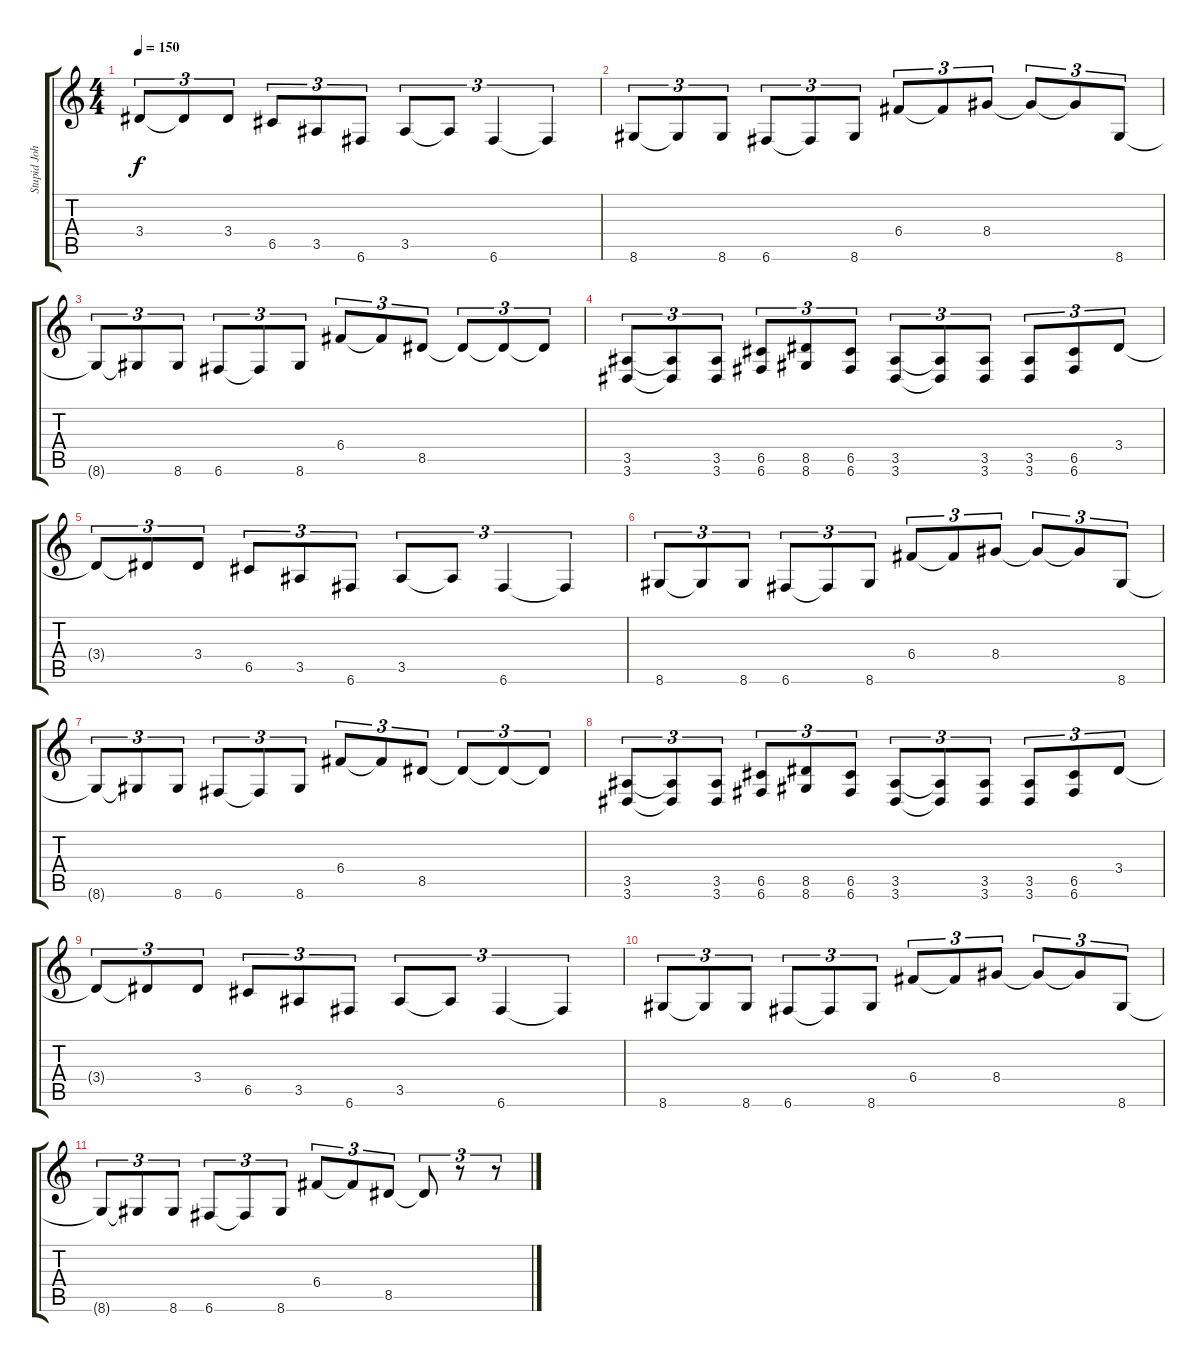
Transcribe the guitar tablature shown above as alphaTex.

\track ("Stupid Johnny" "Stupid Joh") {instrument distortionguitar}
\staff {score tabs}
\tuning (D4 A3 F3 C3 G2 C2) {hide}
\ts (4 4)
\tempo 150
\clef g2
\ks c
3.4{t}.8{tu (3 2) dy f} 3.4{t}.8{tu (3 2)} 3.4.8{tu (3 2)} 6.5.8{tu (3 2)} 3.5.8{tu (3 2)} 6.6.8{tu (3 2)} 3.5.8{tu (3 2)} 3.5{t}.8{tu (3 2)} 6.6.4{tu (3 2)} 6.6{t}.4{tu (3 2)} |
8.6.8{tu (3 2)} 8.6{t}.8{tu (3 2)} 8.6.8{tu (3 2)} 6.6.8{tu (3 2)} 6.6{t}.8{tu (3 2)} 8.6.8{tu (3 2)} 6.4.8{tu (3 2)} 6.4{t}.8{tu (3 2)} 8.4.8{tu (3 2)} 8.4{t}.8{tu (3 2)} 8.4{t}.8{tu (3 2)} 8.6.8{tu (3 2)} |
8.6{t}.8{tu (3 2)} 8.6{t}.8{tu (3 2)} 8.6.8{tu (3 2)} 6.6.8{tu (3 2)} 6.6{t}.8{tu (3 2)} 8.6.8{tu (3 2)} 6.4.8{tu (3 2)} 6.4{t}.8{tu (3 2)} 8.5.8{tu (3 2)} 8.5{t}.8{tu (3 2)} 8.5{t}.8{tu (3 2)} 8.5{t}.8{tu (3 2)} |
(3.5 3.6).8{tu (3 2)} (3.5{t} 3.6{t}).8{tu (3 2)} (3.5 3.6).8{tu (3 2)} (6.5 6.6).8{tu (3 2)} (8.5 8.6).8{tu (3 2)} (6.5 6.6).8{tu (3 2)} (3.5 3.6).8{tu (3 2)} (3.5{t} 3.6{t}).8{tu (3 2)} (3.5 3.6).8{tu (3 2)} (3.5 3.6).8{tu (3 2)} (6.5 6.6).8{tu (3 2)} 3.4.8{tu (3 2)} |
3.4{t}.8{tu (3 2)} 3.4{t}.8{tu (3 2)} 3.4.8{tu (3 2)} 6.5.8{tu (3 2)} 3.5.8{tu (3 2)} 6.6.8{tu (3 2)} 3.5.8{tu (3 2)} 3.5{t}.8{tu (3 2)} 6.6.4{tu (3 2)} 6.6{t}.4{tu (3 2)} |
8.6.8{tu (3 2)} 8.6{t}.8{tu (3 2)} 8.6.8{tu (3 2)} 6.6.8{tu (3 2)} 6.6{t}.8{tu (3 2)} 8.6.8{tu (3 2)} 6.4.8{tu (3 2)} 6.4{t}.8{tu (3 2)} 8.4.8{tu (3 2)} 8.4{t}.8{tu (3 2)} 8.4{t}.8{tu (3 2)} 8.6.8{tu (3 2)} |
8.6{t}.8{tu (3 2)} 8.6{t}.8{tu (3 2)} 8.6.8{tu (3 2)} 6.6.8{tu (3 2)} 6.6{t}.8{tu (3 2)} 8.6.8{tu (3 2)} 6.4.8{tu (3 2)} 6.4{t}.8{tu (3 2)} 8.5.8{tu (3 2)} 8.5{t}.8{tu (3 2)} 8.5{t}.8{tu (3 2)} 8.5{t}.8{tu (3 2)} |
(3.5 3.6).8{tu (3 2)} (3.5{t} 3.6{t}).8{tu (3 2)} (3.5 3.6).8{tu (3 2)} (6.5 6.6).8{tu (3 2)} (8.5 8.6).8{tu (3 2)} (6.5 6.6).8{tu (3 2)} (3.5 3.6).8{tu (3 2)} (3.5{t} 3.6{t}).8{tu (3 2)} (3.5 3.6).8{tu (3 2)} (3.5 3.6).8{tu (3 2)} (6.5 6.6).8{tu (3 2)} 3.4.8{tu (3 2)} |
3.4{t}.8{tu (3 2)} 3.4{t}.8{tu (3 2)} 3.4.8{tu (3 2)} 6.5.8{tu (3 2)} 3.5.8{tu (3 2)} 6.6.8{tu (3 2)} 3.5.8{tu (3 2)} 3.5{t}.8{tu (3 2)} 6.6.4{tu (3 2)} 6.6{t}.4{tu (3 2)} |
8.6.8{tu (3 2)} 8.6{t}.8{tu (3 2)} 8.6.8{tu (3 2)} 6.6.8{tu (3 2)} 6.6{t}.8{tu (3 2)} 8.6.8{tu (3 2)} 6.4.8{tu (3 2)} 6.4{t}.8{tu (3 2)} 8.4.8{tu (3 2)} 8.4{t}.8{tu (3 2)} 8.4{t}.8{tu (3 2)} 8.6.8{tu (3 2)} |
8.6{t}.8{tu (3 2)} 8.6{t}.8{tu (3 2)} 8.6.8{tu (3 2)} 6.6.8{tu (3 2)} 6.6{t}.8{tu (3 2)} 8.6.8{tu (3 2)} 6.4.8{tu (3 2)} 6.4{t}.8{tu (3 2)} 8.5.8{tu (3 2)} 8.5{t}.8{tu (3 2)} r.8{tu (3 2)} r.8{tu (3 2)}
